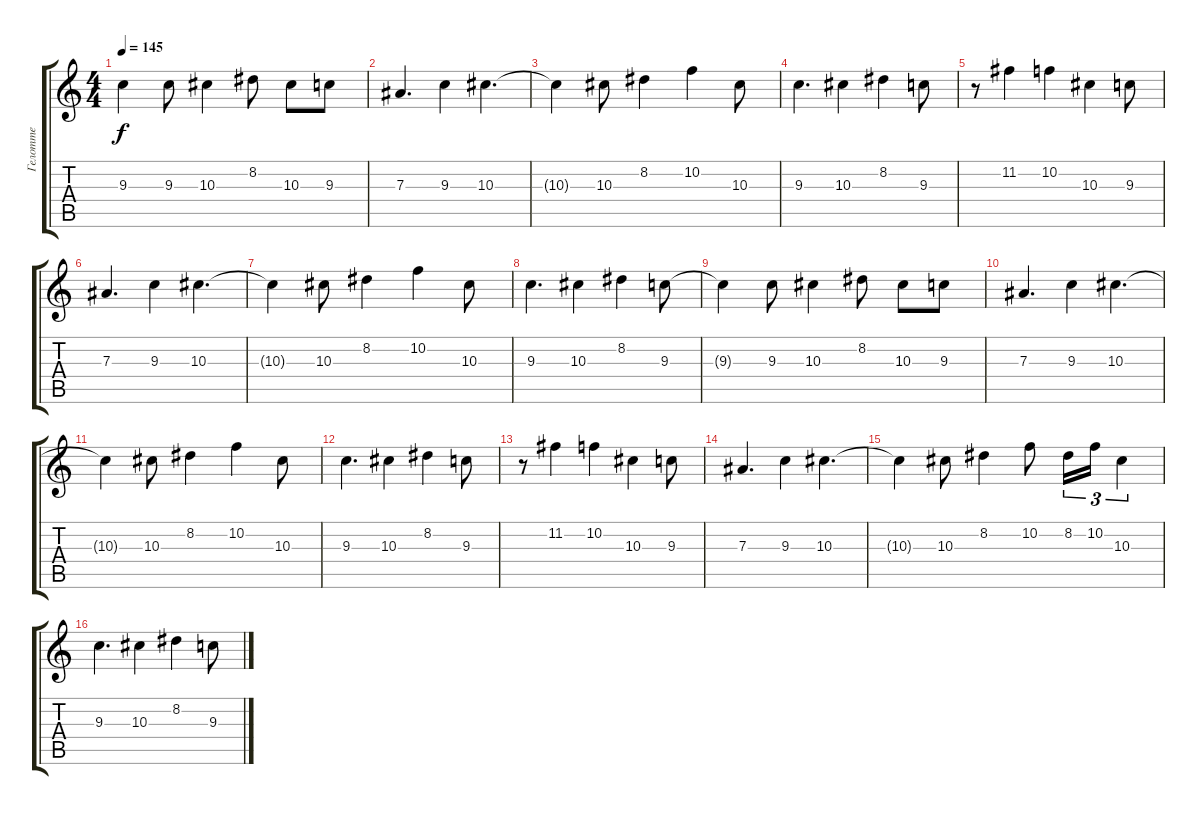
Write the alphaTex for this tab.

\track ("Гелотте" "Гелотте") {instrument acousticguitarsteel}
\staff {score tabs}
\tuning (C4 G3 Eb3 Bb2 F2 C2) {hide}
\ts (4 4)
\tempo 145
\clef g2
\ks c
9.3{t}.4{dy f} 9.3.8 10.3.4 8.2.8 10.3.8 9.3.8 |
7.3.4{d} 9.3.4 10.3.4{d} |
10.3{t}.4 10.3.8 8.2.4 10.2.4 10.3.8 |
9.3.4{d} 10.3.4 8.2.4 9.3.8 |
r.8 11.2.4 10.2.4 10.3.4 9.3.8 |
7.3.4{d} 9.3.4 10.3.4{d} |
10.3{t}.4 10.3.8 8.2.4 10.2.4 10.3.8 |
9.3.4{d} 10.3.4 8.2.4 9.3.8 |
9.3{t}.4 9.3.8 10.3.4 8.2.8 10.3.8 9.3.8 |
7.3.4{d} 9.3.4 10.3.4{d} |
10.3{t}.4 10.3.8 8.2.4 10.2.4 10.3.8 |
9.3.4{d} 10.3.4 8.2.4 9.3.8 |
r.8 11.2.4 10.2.4 10.3.4 9.3.8 |
7.3.4{d} 9.3.4 10.3.4{d} |
10.3{t}.4 10.3.8 8.2.4 10.2.8 8.2.16{tu (3 2)} 10.2.16{tu (3 2)} 10.3.4{tu (3 2)} |
9.3.4{d} 10.3.4 8.2.4 9.3.8
